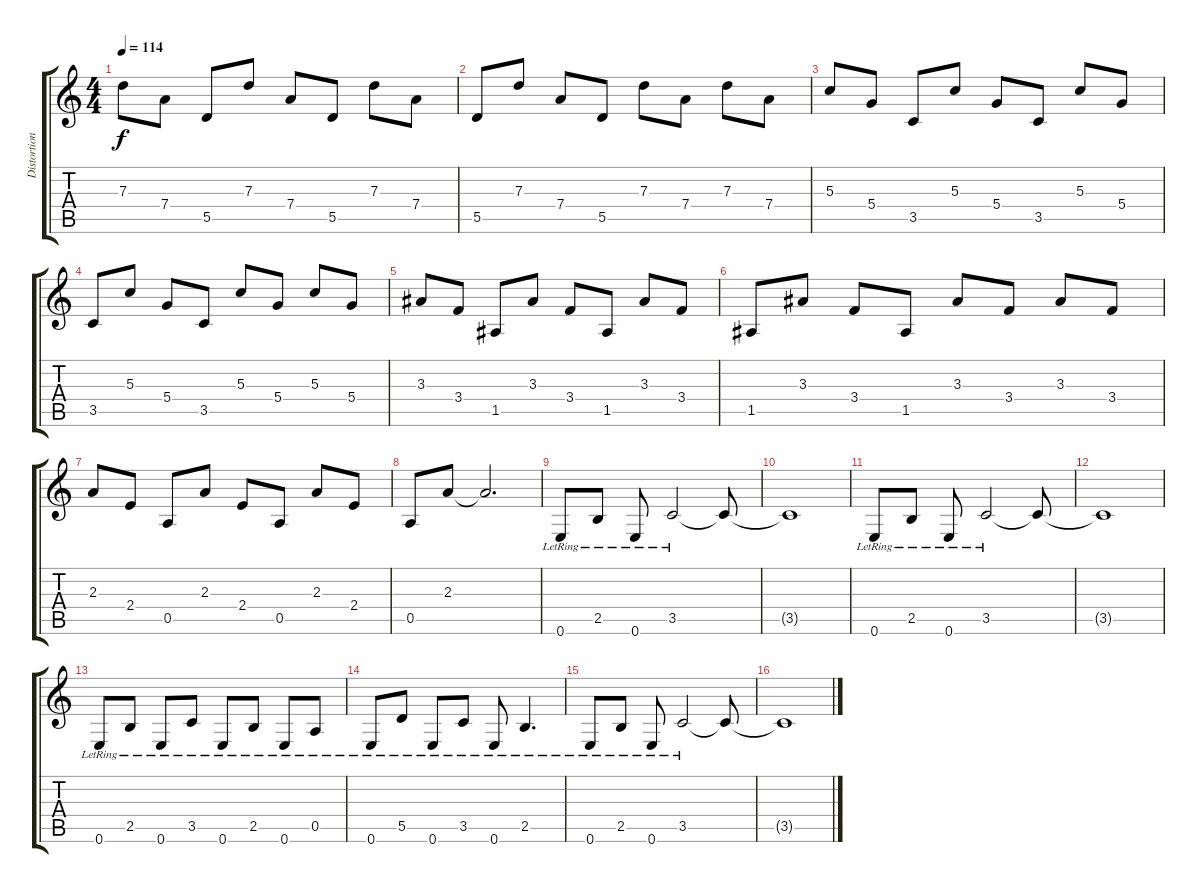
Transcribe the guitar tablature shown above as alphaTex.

\track ("Distortion / Acustic" "Distortion") {instrument overdrivenguitar}
\staff {score tabs}
\tuning (E4 B3 G3 D3 A2 E2) {hide}
\ts (4 4)
\tempo 114
\clef g2
\ks c
7.3.8{dy f} 7.4.8 5.5.8 7.3.8 7.4.8 5.5.8 7.3.8 7.4.8 |
5.5.8 7.3.8 7.4.8 5.5.8 7.3.8 7.4.8 7.3.8 7.4.8 |
5.3.8 5.4.8 3.5.8 5.3.8 5.4.8 3.5.8 5.3.8 5.4.8 |
3.5.8 5.3.8 5.4.8 3.5.8 5.3.8 5.4.8 5.3.8 5.4.8 |
3.3.8 3.4.8 1.5.8 3.3.8 3.4.8 1.5.8 3.3.8 3.4.8 |
1.5.8 3.3.8 3.4.8 1.5.8 3.3.8 3.4.8 3.3.8 3.4.8 |
2.3.8 2.4.8 0.5.8 2.3.8 2.4.8 0.5.8 2.3.8 2.4.8 |
0.5.8 2.3.8 2.3{t}.2{d} |
0.6{lr}.8{volume 13 instrument overdrivenguitar} 2.5{lr}.8 0.6{lr}.8 3.5{lr}.2 3.5{t}.8 |
3.5{t}.1 |
0.6{lr}.8 2.5{lr}.8 0.6{lr}.8 3.5{lr}.2 3.5{t}.8 |
3.5{t}.1 |
0.6{lr}.8 2.5{lr}.8 0.6{lr}.8 3.5{lr}.8 0.6{lr}.8 2.5{lr}.8 0.6{lr}.8 0.5{lr}.8 |
0.6{lr}.8 5.5{lr}.8 0.6{lr}.8 3.5{lr}.8 0.6{lr}.8 2.5{lr}.4{d} |
0.6{lr}.8 2.5{lr}.8 0.6{lr}.8 3.5{lr}.2 3.5{t}.8 |
3.5{t}.1
